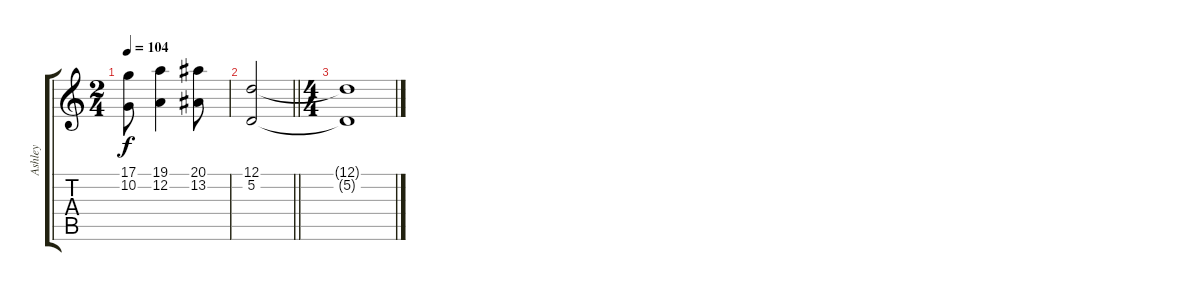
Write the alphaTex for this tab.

\track ("Ashley" "Ashley") {instrument stringensemble1}
\staff {score tabs}
\tuning (D4 A3 F3 C3 G2 D2) {hide}
\ts (2 4)
\tempo 104
\clef g2
\ks c
(17.1 10.2).8{dy f} (19.1 12.2).4 (20.1 13.2).8 |
\barLineRight lightlight
(12.1 5.2).2 |
\ts (4 4)
(12.1{t} 5.2{t}).1
